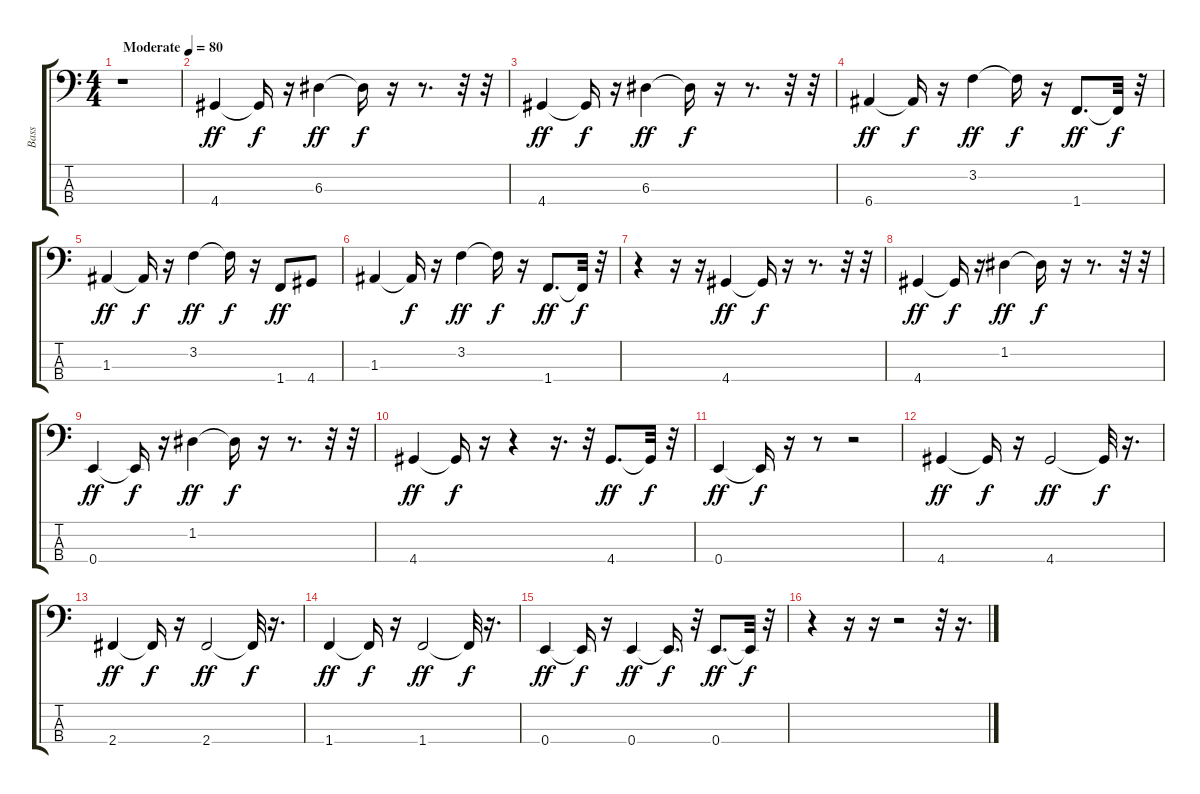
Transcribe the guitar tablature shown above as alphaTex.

\track ("Bass" "Bass") {instrument acousticbass}
\staff {score tabs}
\tuning (G2 D2 A1 E1) {hide}
\ts (4 4)
\tempo (80 "Moderate")
\clef f4
\ks c
r.1{dy ff instrument acousticbass} |
4.4.4 4.4{t}.16{dy f} r.16 6.3.4{dy ff} 6.3{t}.16{dy f} r.16 r.8{d} r.32 r.32 |
4.4.4{dy ff} 4.4{t}.16{dy f} r.16 6.3.4{dy ff} 6.3{t}.16{dy f} r.16 r.8{d} r.32 r.32 |
6.4.4{dy ff} 6.4{t}.16{dy f} r.16 3.2.4{dy ff} 3.2{t}.16{dy f} r.16 1.4.8{d dy ff} 1.4{t}.32{dy f} r.32 |
1.3.4{dy ff} 1.3{t}.16{dy f} r.16 3.2.4{dy ff} 3.2{t}.16{dy f} r.16 1.4.8{dy ff} 4.4.8 |
1.3.4 1.3{t}.16{dy f} r.16 3.2.4{dy ff} 3.2{t}.16{dy f} r.16 1.4.8{d dy ff} 1.4{t}.32{dy f} r.32 |
r.4 r.16 r.16 4.4.4{dy ff} 4.4{t}.16{dy f} r.16 r.8{d} r.32 r.32 |
4.4.4{dy ff} 4.4{t}.16{dy f} r.16 1.2.4{dy ff} 1.2{t}.16{dy f} r.16 r.8{d} r.32 r.32 |
0.4.4{dy ff} 0.4{t}.16{dy f} r.16 1.2.4{dy ff} 1.2{t}.16{dy f} r.16 r.8{d} r.32 r.32 |
4.4.4{dy ff} 4.4{t}.16{dy f} r.16 r.4 r.16{d} r.32 4.4.8{d dy ff} 4.4{t}.32{dy f} r.32 |
0.4.4{dy ff} 0.4{t}.16{dy f} r.16 r.8 r.2 |
4.4.4{dy ff} 4.4{t}.16{dy f} r.16 4.4.2{dy ff} 4.4{t}.32{dy f} r.16{d} |
2.4.4{dy ff} 2.4{t}.16{dy f} r.16 2.4.2{dy ff} 2.4{t}.32{dy f} r.16{d} |
1.4.4{dy ff} 1.4{t}.16{dy f} r.16 1.4.2{dy ff} 1.4{t}.32{dy f} r.16{d} |
0.4.4{dy ff} 0.4{t}.16{dy f} r.16 0.4.4{dy ff} 0.4{t}.16{d dy f} r.32 0.4.8{d dy ff} 0.4{t}.32{dy f} r.32 |
r.4 r.16 r.16 r.2 r.32 r.16{d}
